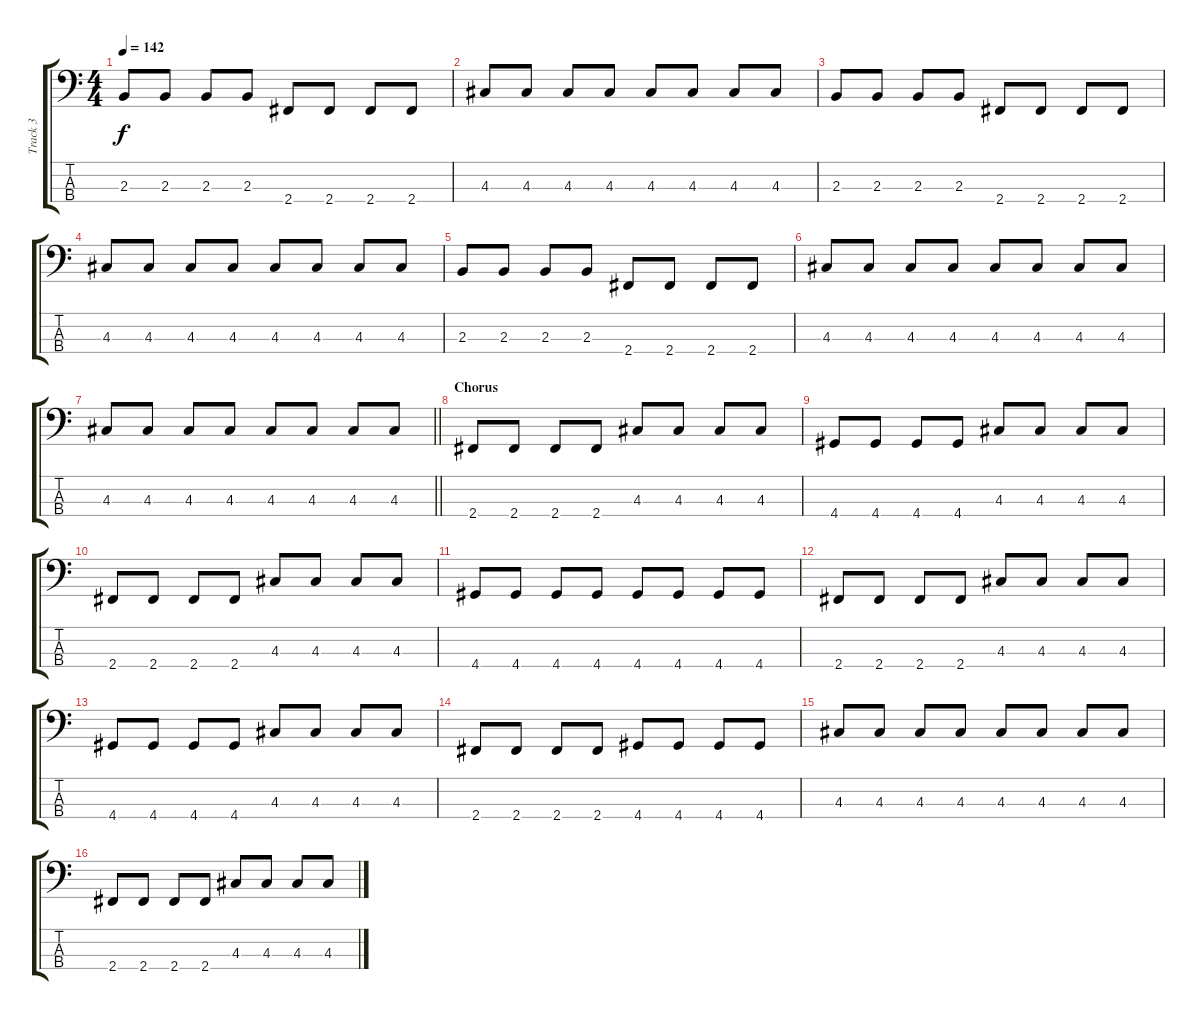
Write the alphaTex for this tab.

\track ("Track 3" "Track 3") {instrument electricbassfinger}
\staff {score tabs}
\tuning (G2 D2 A1 E1) {hide}
\ts (4 4)
\tempo 142
\clef f4
\ks c
2.3.8{dy f} 2.3.8 2.3.8 2.3.8 2.4.8 2.4.8 2.4.8 2.4.8 |
4.3.8 4.3.8 4.3.8 4.3.8 4.3.8 4.3.8 4.3.8 4.3.8 |
2.3.8 2.3.8 2.3.8 2.3.8 2.4.8 2.4.8 2.4.8 2.4.8 |
4.3.8 4.3.8 4.3.8 4.3.8 4.3.8 4.3.8 4.3.8 4.3.8 |
2.3.8 2.3.8 2.3.8 2.3.8 2.4.8 2.4.8 2.4.8 2.4.8 |
4.3.8 4.3.8 4.3.8 4.3.8 4.3.8 4.3.8 4.3.8 4.3.8 |
\barLineRight lightlight
4.3.8 4.3.8 4.3.8 4.3.8 4.3.8 4.3.8 4.3.8 4.3.8 |
\section ("" "Chorus")
2.4.8 2.4.8 2.4.8 2.4.8 4.3.8 4.3.8 4.3.8 4.3.8 |
4.4.8 4.4.8 4.4.8 4.4.8 4.3.8 4.3.8 4.3.8 4.3.8 |
2.4.8 2.4.8 2.4.8 2.4.8 4.3.8 4.3.8 4.3.8 4.3.8 |
4.4.8 4.4.8 4.4.8 4.4.8 4.4.8 4.4.8 4.4.8 4.4.8 |
2.4.8 2.4.8 2.4.8 2.4.8 4.3.8 4.3.8 4.3.8 4.3.8 |
4.4.8 4.4.8 4.4.8 4.4.8 4.3.8 4.3.8 4.3.8 4.3.8 |
2.4.8 2.4.8 2.4.8 2.4.8 4.4.8 4.4.8 4.4.8 4.4.8 |
4.3.8 4.3.8 4.3.8 4.3.8 4.3.8 4.3.8 4.3.8 4.3.8 |
2.4.8 2.4.8 2.4.8 2.4.8 4.3.8 4.3.8 4.3.8 4.3.8
